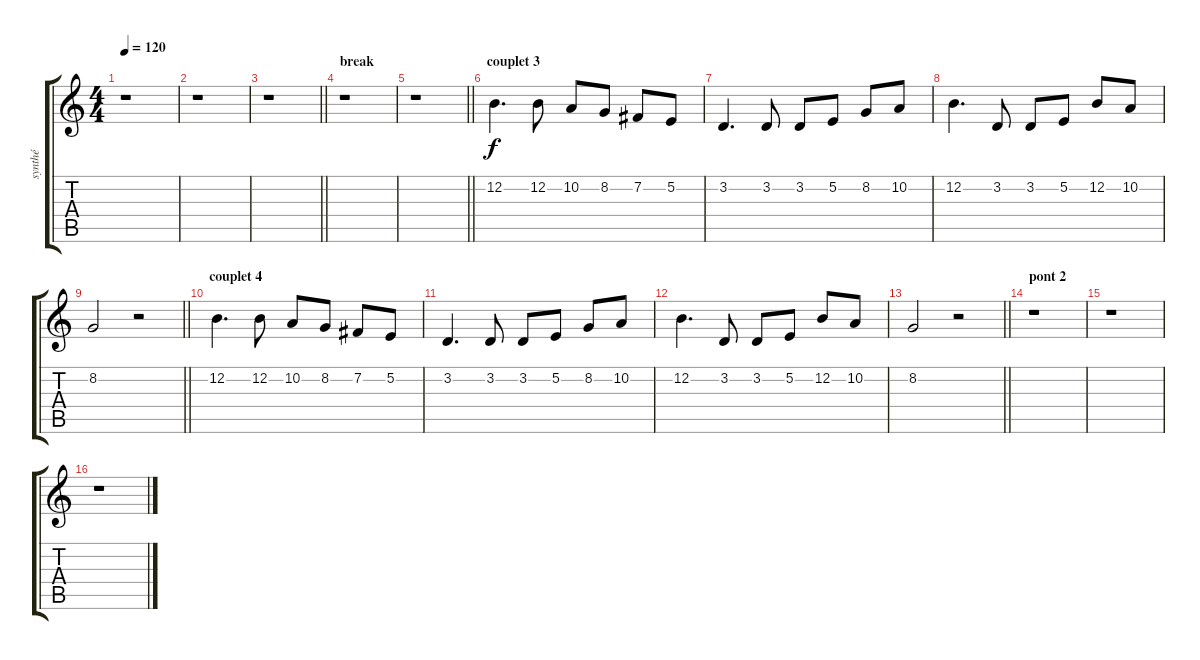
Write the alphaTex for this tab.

\track ("synthé" "synthé") {instrument trumpet}
\staff {score tabs}
\tuning (E4 B3 G3 D3 A2 E2) {hide}
\ts (4 4)
\tempo 120
\clef g2
\ks c
r.1{dy f} |
r.1 |
\barLineRight lightlight
r.1 |
\section ("" "break")
r.1 |
\barLineRight lightlight
r.1 |
\section ("" "couplet 3")
12.2.4{d} 12.2.8 10.2.8 8.2.8 7.2.8 5.2.8 |
3.2.4{d} 3.2.8 3.2.8 5.2.8 8.2.8 10.2.8 |
12.2.4{d} 3.2.8 3.2.8 5.2.8 12.2.8 10.2.8 |
\barLineRight lightlight
8.2.2 r.2 |
\section ("" "couplet 4")
12.2.4{d} 12.2.8 10.2.8 8.2.8 7.2.8 5.2.8 |
3.2.4{d} 3.2.8 3.2.8 5.2.8 8.2.8 10.2.8 |
12.2.4{d} 3.2.8 3.2.8 5.2.8 12.2.8 10.2.8 |
\barLineRight lightlight
8.2.2 r.2 |
\section ("" "pont 2")
r.1 |
r.1 |
r.1
